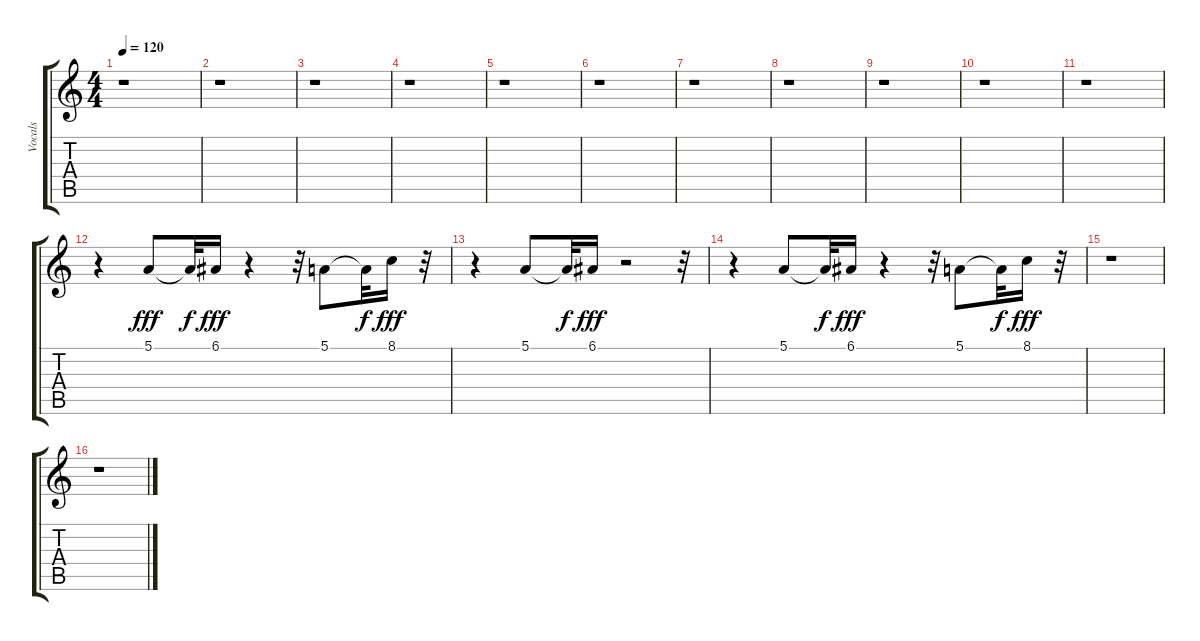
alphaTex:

\track ("Vocals" "Vocals") {instrument lead3calliope}
\staff {score tabs}
\tuning (E4 B3 G3 D3 A2 E2) {hide}
\ts (4 4)
\tempo 120
\clef g2
\ks c
r.1{dy fff} |
r.1 |
r.1 |
r.1 |
r.1 |
r.1 |
r.1 |
r.1 |
r.1 |
r.1 |
r.1 |
r.4 5.1.8 5.1{t}.32{dy f} 6.1.16{dy fff} r.4 r.32 5.1.8 5.1{t}.32{dy f} 8.1.16{dy fff} r.32 |
r.4 5.1.8 5.1{t}.32{dy f} 6.1.16{dy fff} r.2 r.32 |
r.4 5.1.8 5.1{t}.32{dy f} 6.1.16{dy fff} r.4 r.32 5.1.8 5.1{t}.32{dy f} 8.1.16{dy fff} r.32 |
r.1 |
r.1
